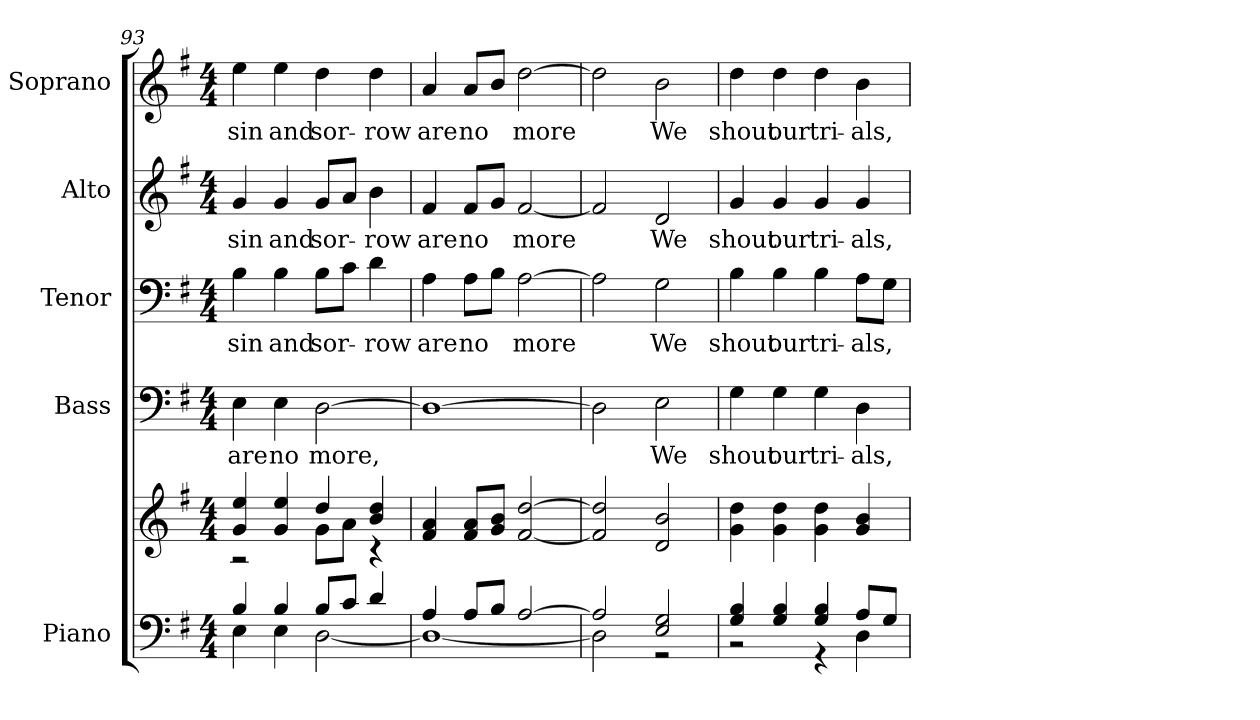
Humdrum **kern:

**kern	**kern	**kern	**text	**kern	**text	**kern	**text	**kern	**text
*part5	*part5	*part4	*part4	*part3	*part3	*part2	*part2	*part1	*part1
*staff6	*staff5	*staff4	*staff4	*staff3	*staff3	*staff2	*staff2	*staff1	*staff1
*I"Piano	*	*I"Bass	*	*I"Tenor	*	*I"Alto	*	*I"Soprano	*
*I'Pno.	*	*I'B.	*	*I'T.	*	*I'A.	*	*I'S.	*
!!LO:PB:g=z
*clefF4	*clefG2	*clefF4	*	*clefF4	*	*clefG2	*	*clefG2	*
*k[f#]	*k[f#]	*k[f#]	*	*k[f#]	*	*k[f#]	*	*k[f#]	*
*G:	*G:	*G:	*	*G:	*	*G:	*	*G:	*
*M4/4	*M4/4	*M4/4	*	*M4/4	*	*M4/4	*	*M4/4	*
=93	=93	=93	=93	=93	=93	=93	=93	=93	=93
*^	*^	*	*	*	*	*	*	*	*
!	!	!	!	!	!LO:LY:b:color=#000000	!	!	!	!	!	!
!	!	!	!	!	!	!	!LO:LY:b:color=#000000	!	!	!	!
!	!	!	!	!	!	!	!	!	!LO:LY:b:color=#000000	!	!
!	!	!	!	!	!	!	!	!	!	!	!LO:LY:b:color=#000000
4Bi/	4Ei\	4gi/ 4eei	2r	4Ei\	are	4Bi\	sin	4gi/	sin	4eei\	sin
!	!	!	!	!	!LO:LY:b:color=#000000	!	!	!	!	!	!
!	!	!	!	!	!	!	!LO:LY:b:color=#000000	!	!	!	!
!	!	!	!	!	!	!	!	!	!LO:LY:b:color=#000000	!	!
!	!	!	!	!	!	!	!	!	!	!	!LO:LY:b:color=#000000
4Bi/	4Ei\	4gi/ 4eei	.	4Ei\	no	4Bi\	and	4gi/	and	4eei\	and
!	!	!	!	!	!LO:LY:b:color=#000000	!	!	!	!	!	!
!	!	!	!	!	!	!	!LO:LY:b:color=#000000	!	!	!	!
!	!	!	!	!	!	!	!	!	!LO:LY:b:color=#000000	!	!
!	!	!	!	!	!	!	!	!	!	!	!LO:LY:b:color=#000000
8Bi/L	[<2Di\	4ddi/	8gi\L	[>2Di\	more,	8Bi\L	sor-	8gi/L	sor-	4ddi\	sor-
8ci/J	.	.	8ai\J	.	.	8ci\J	.	8ai/J	.	.	.
!	!	!	!	!	!	!	!LO:LY:b:color=#000000	!	!	!	!
!	!	!	!	!	!	!	!	!	!LO:LY:b:color=#000000	!	!
!	!	!	!	!	!	!	!	!	!	!	!LO:LY:b:color=#000000
4di/	.	4bi/ 4ddi	4r	.	.	4di\	-row	4bi\	-row	4ddi\	-row
*	*	*v	*v	*	*	*	*	*	*	*	*
=94	=94	=94	=94	=94	=94	=94	=94	=94	=94	=94
*	*	*^	*	*	*	*	*	*	*	*
!	!	!	!	!	!	!	!LO:LY:b:color=#000000	!	!	!	!
*	*	*v	*v	*	*	*	*	*	*	*	*
*	*	*^	*	*	*	*	*	*	*	*
!	!	!	!	!	!	!	!	!	!LO:LY:b:color=#000000	!	!
*	*	*v	*v	*	*	*	*	*	*	*	*
*	*	*^	*	*	*	*	*	*	*	*
!	!	!	!	!	!	!	!	!	!	!	!LO:LY:b:color=#000000
*	*	*v	*v	*	*	*	*	*	*	*	*
4Ai/	1Di_<	4f#i/ 4ai	1Di_>	.	4Ai\	are	4f#i/	are	4ai/	are
!	!	!	!	!	!	!LO:LY:b:color=#000000	!	!	!	!
!	!	!	!	!	!	!	!	!LO:LY:b:color=#000000	!	!
!	!	!	!	!	!	!	!	!	!	!LO:LY:b:color=#000000
8Ai/L	.	8f#i/ 8aiL	.	.	8Ai\L	no	8f#i/L	no	8ai/L	no
8Bi/J	.	8gi/ 8biJ	.	.	8Bi\J	.	8gi/J	.	8bi/J	.
!	!	!	!	!	!	!LO:LY:b:color=#000000	!	!	!	!
!	!	!	!	!	!	!	!	!LO:LY:b:color=#000000	!	!
!	!	!	!	!	!	!	!	!	!	!LO:LY:b:color=#000000
[>2Ai/	.	[<2f#i/ [>2ddi	.	.	[>2Ai\	more	[<2f#i/	more	[>2ddi\	more
!!LO:PB:g=z
=95	=95	=95	=95	=95	=95	=95	=95	=95	=95	=95
2Ai/]	2Di\]	2f#i/] 2ddi]	2Di\]	.	2Ai\]	.	2f#i/]	.	2ddi\]	.
!	!	!	!	!LO:LY:b:color=#000000	!	!	!	!	!	!
!	!	!	!	!	!	!LO:LY:b:color=#000000	!	!	!	!
!	!	!	!	!	!	!	!	!LO:LY:b:color=#000000	!	!
!	!	!	!	!	!	!	!	!	!	!LO:LY:b:color=#000000
2Ei/ 2Gi	2r	2di/ 2bi	2Ei\	We	2Gi\	We	2di/	We	2bi\	We
=96	=96	=96	=96	=96	=96	=96	=96	=96	=96	=96
!	!	!	!	!LO:LY:b:color=#000000	!	!	!	!	!	!
!	!	!	!	!	!	!LO:LY:b:color=#000000	!	!	!	!
!	!	!	!	!	!	!	!	!LO:LY:b:color=#000000	!	!
!	!	!	!	!	!	!	!	!	!	!LO:LY:b:color=#000000
4Gi/ 4Bi	2r	4gi\ 4ddi	4Gi\	shout	4Bi\	shout	4gi/	shout	4ddi\	shout
!	!	!	!	!LO:LY:b:color=#000000	!	!	!	!	!	!
!	!	!	!	!	!	!LO:LY:b:color=#000000	!	!	!	!
!	!	!	!	!	!	!	!	!LO:LY:b:color=#000000	!	!
!	!	!	!	!	!	!	!	!	!	!LO:LY:b:color=#000000
4Gi/ 4Bi	.	4gi\ 4ddi	4Gi\	our	4Bi\	our	4gi/	our	4ddi\	our
!	!	!	!	!LO:LY:b:color=#000000	!	!	!	!	!	!
!	!	!	!	!	!	!LO:LY:b:color=#000000	!	!	!	!
!	!	!	!	!	!	!	!	!LO:LY:b:color=#000000	!	!
!	!	!	!	!	!	!	!	!	!	!LO:LY:b:color=#000000
4Gi/ 4Bi	4r	4gi\ 4ddi	4Gi\	tri-	4Bi\	tri-	4gi/	tri-	4ddi\	tri-
!	!	!	!	!LO:LY:b:color=#000000	!	!	!	!	!	!
!	!	!	!	!	!	!LO:LY:b:color=#000000	!	!	!	!
!	!	!	!	!	!	!	!	!LO:LY:b:color=#000000	!	!
!	!	!	!	!	!	!	!	!	!	!LO:LY:b:color=#000000
8Ai/L	4Di\	4gi/ 4bi	4Di\	-als,	8Ai\L	-als,	4gi/	-als,	4bi\	-als,
8Gi/J	.	.	.	.	8Gi\J	.	.	.	.	.
*v	*v	*	*	*	*	*	*	*	*	*
=	=	=	=	=	=	=	=	=	=
*-	*-	*-	*-	*-	*-	*-	*-	*-	*-
